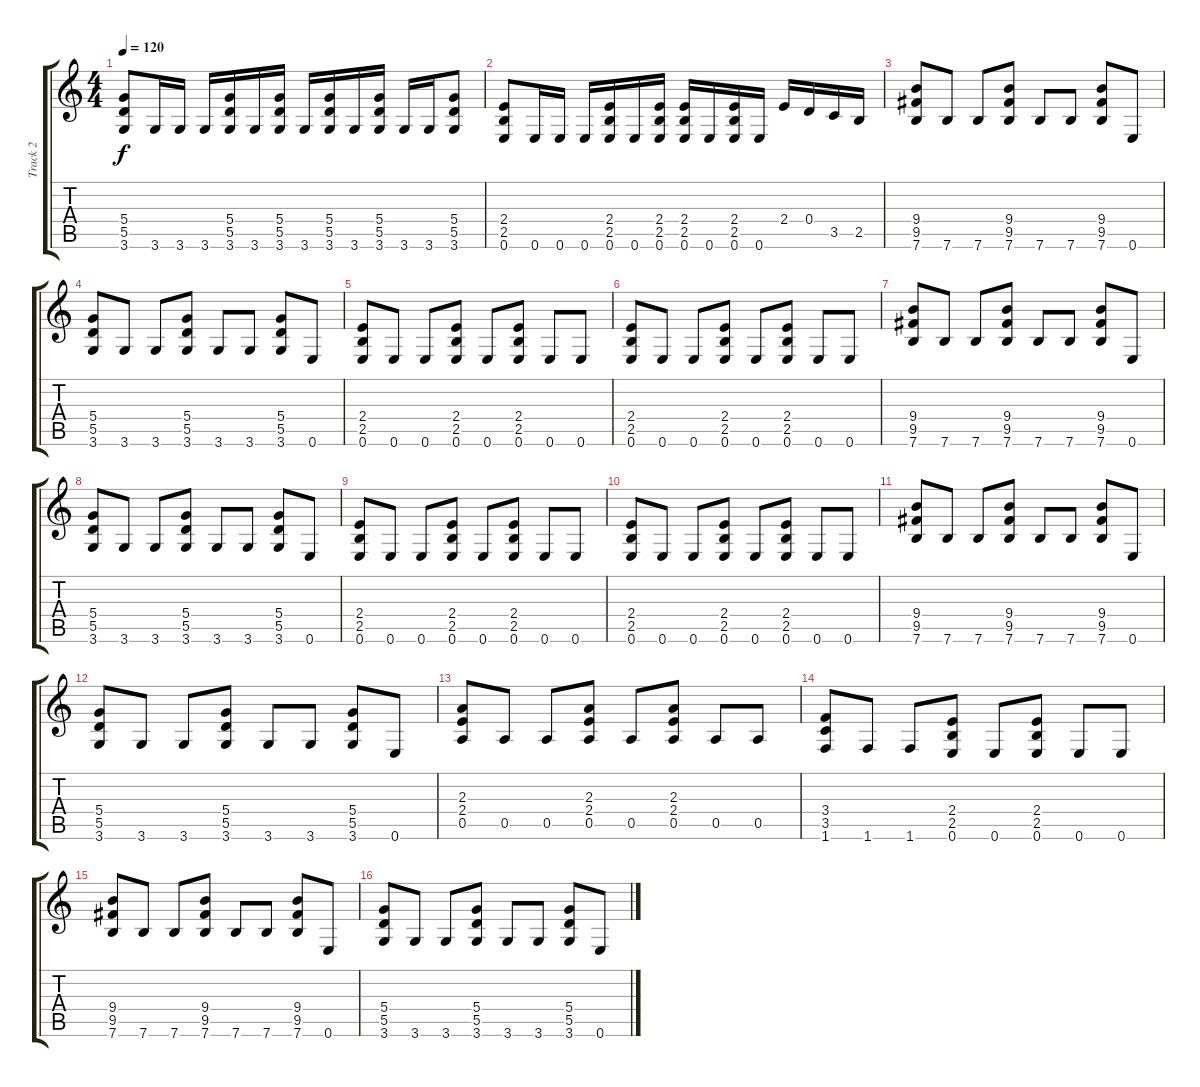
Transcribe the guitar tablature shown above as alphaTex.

\track ("Track 2" "Track 2") {instrument distortionguitar}
\staff {score tabs}
\tuning (E4 B3 G3 D3 A2 E2) {hide}
\ts (4 4)
\tempo 120
\clef g2
\ks c
(5.4 5.5 3.6).8{dy f} 3.6.16 3.6.16 3.6.16 (5.4 5.5 3.6).16 3.6.16 (5.4 5.5 3.6).16 3.6.16 (5.4 5.5 3.6).16 3.6.16 (5.4 5.5 3.6).16 3.6.16 3.6.16 (5.4 5.5 3.6).8 |
(2.4 2.5 0.6).8 0.6.16 0.6.16 0.6.16 (2.4 2.5 0.6).16 0.6.16 (2.4 2.5 0.6).16 (2.4 2.5 0.6).16 0.6.16 (2.4 2.5 0.6).16 0.6.16 2.4.16 0.4.16 3.5.16 2.5.16 |
(9.4 9.5 7.6).8 7.6.8 7.6.8 (9.4 9.5 7.6).8 7.6.8 7.6.8 (9.4 9.5 7.6).8 0.6.8 |
(5.4 5.5 3.6).8 3.6.8 3.6.8 (5.4 5.5 3.6).8 3.6.8 3.6.8 (5.4 5.5 3.6).8 0.6.8 |
(2.4 2.5 0.6).8 0.6.8 0.6.8 (2.4 2.5 0.6).8 0.6.8 (2.4 2.5 0.6).8 0.6.8 0.6.8 |
(2.4 2.5 0.6).8 0.6.8 0.6.8 (2.4 2.5 0.6).8 0.6.8 (2.4 2.5 0.6).8 0.6.8 0.6.8 |
(9.4 9.5 7.6).8 7.6.8 7.6.8 (9.4 9.5 7.6).8 7.6.8 7.6.8 (9.4 9.5 7.6).8 0.6.8 |
(5.4 5.5 3.6).8 3.6.8 3.6.8 (5.4 5.5 3.6).8 3.6.8 3.6.8 (5.4 5.5 3.6).8 0.6.8 |
(2.4 2.5 0.6).8 0.6.8 0.6.8 (2.4 2.5 0.6).8 0.6.8 (2.4 2.5 0.6).8 0.6.8 0.6.8 |
(2.4 2.5 0.6).8 0.6.8 0.6.8 (2.4 2.5 0.6).8 0.6.8 (2.4 2.5 0.6).8 0.6.8 0.6.8 |
(9.4 9.5 7.6).8 7.6.8 7.6.8 (9.4 9.5 7.6).8 7.6.8 7.6.8 (9.4 9.5 7.6).8 0.6.8 |
(5.4 5.5 3.6).8 3.6.8 3.6.8 (5.4 5.5 3.6).8 3.6.8 3.6.8 (5.4 5.5 3.6).8 0.6.8 |
(2.3 2.4 0.5).8 0.5.8 0.5.8 (2.3 2.4 0.5).8 0.5.8 (2.3 2.4 0.5).8 0.5.8 0.5.8 |
(3.4 3.5 1.6).8 1.6.8 1.6.8 (2.4 2.5 0.6).8 0.6.8 (2.4 2.5 0.6).8 0.6.8 0.6.8 |
(9.4 9.5 7.6).8 7.6.8 7.6.8 (9.4 9.5 7.6).8 7.6.8 7.6.8 (9.4 9.5 7.6).8 0.6.8 |
(5.4 5.5 3.6).8 3.6.8 3.6.8 (5.4 5.5 3.6).8 3.6.8 3.6.8 (5.4 5.5 3.6).8 0.6.8
